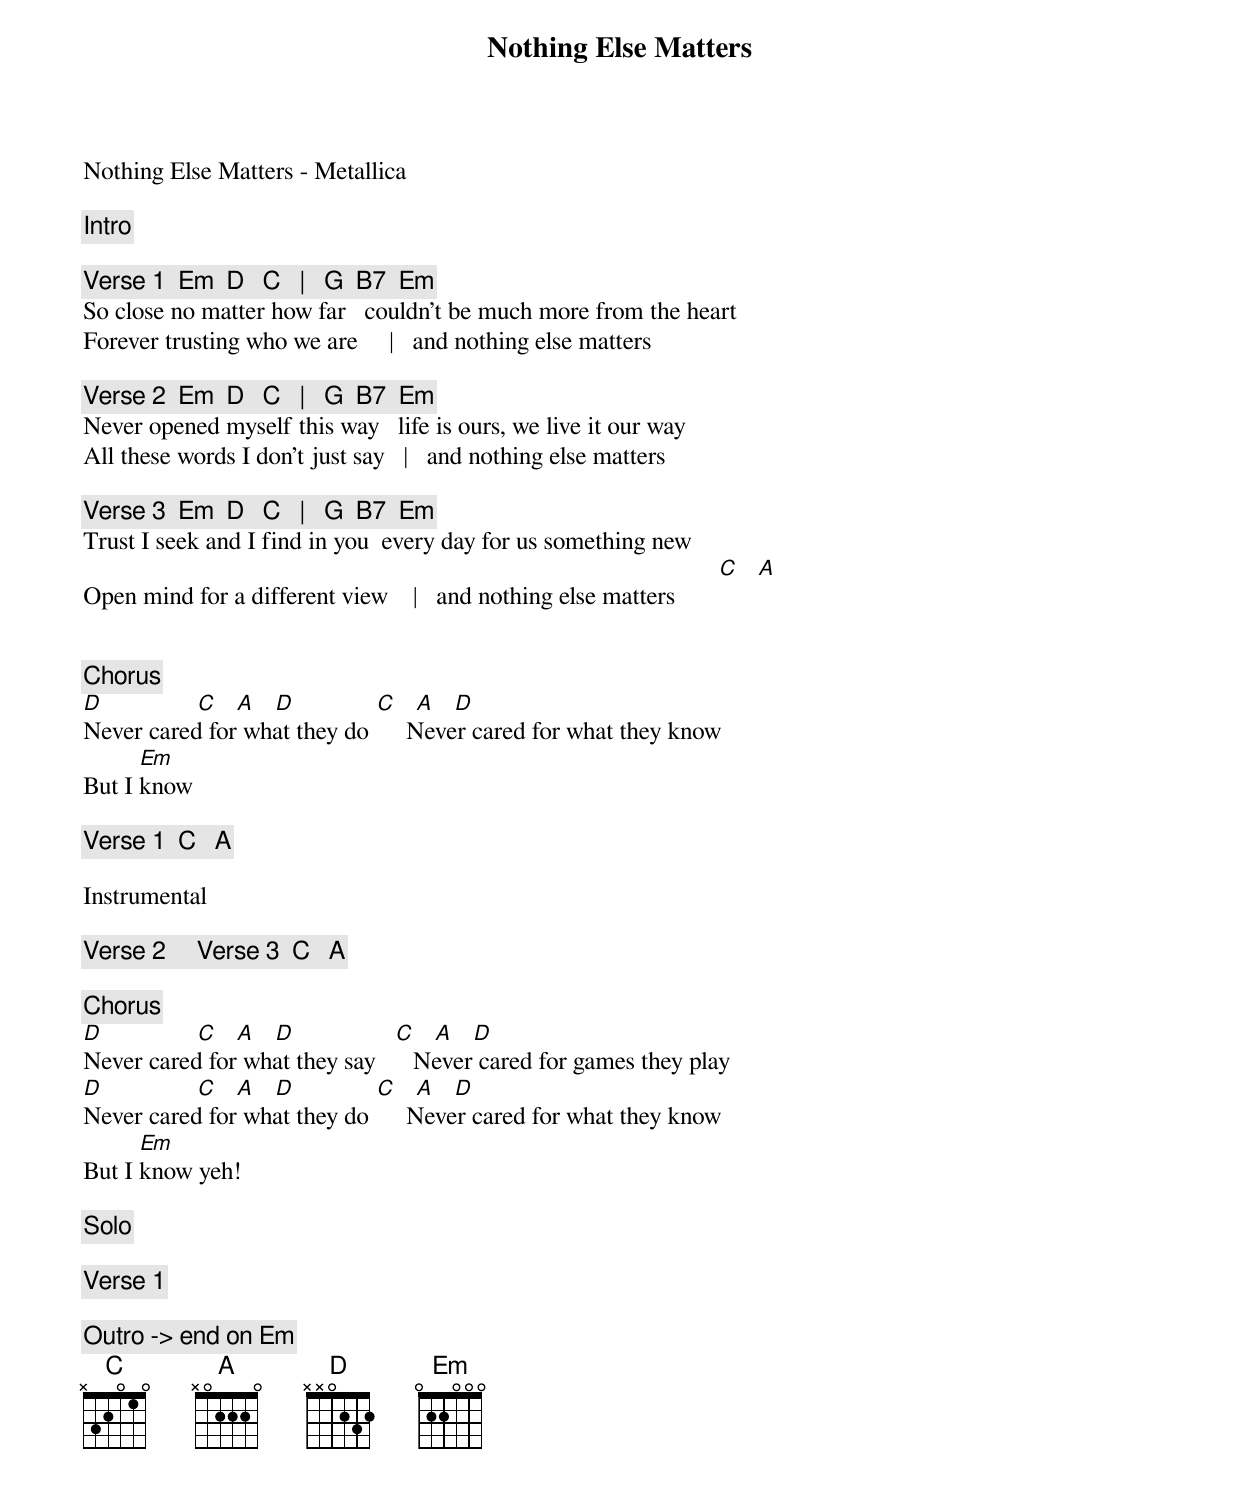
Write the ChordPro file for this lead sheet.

{title: Nothing Else Matters}
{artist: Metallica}
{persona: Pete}
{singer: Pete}
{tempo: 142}
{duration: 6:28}
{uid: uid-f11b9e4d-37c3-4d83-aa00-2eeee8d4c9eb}
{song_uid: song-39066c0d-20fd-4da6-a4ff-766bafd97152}



Nothing Else Matters - Metallica

{comment: Intro}

{comment: Verse 1  Em  D   C   |   G  B7  Em}
So close no matter how far 		couldn't be much more from the heart
Forever trusting who we are     |  	and nothing else matters

{comment: Verse 2  Em  D   C   |   G  B7  Em}
Never opened myself this way  	life is ours, we live it our way
All these words I don't just say   |   and nothing else matters

{comment: Verse 3  Em  D   C   |   G  B7  Em}
Trust I seek and I find in you		every day for us something new
Open mind for a different view    |   and nothing else matters       [C]   [A]


{comment: Chorus}
[D]      				     [C]   [A]   [D] 				        [C]   [A]   [D]
Never cared for what they do  	   Never cared for what they know
         [Em]
But I know

{comment: Verse 1  C   A}

Instrumental

{comment: Verse 2     Verse 3  C   A}

{comment: Chorus}
[D]      				     [C]   [A]   [D] 				           [C]   [A]   [D]
Never cared for what they say  	   Never cared for games they play
[D]      				     [C]   [A]   [D] 				        [C]   [A]   [D]
Never cared for what they do  	   Never cared for what they know
         [Em]
But I know yeh!

{comment: Solo}

{comment: Verse 1}

{comment: Outro -> end on Em}
